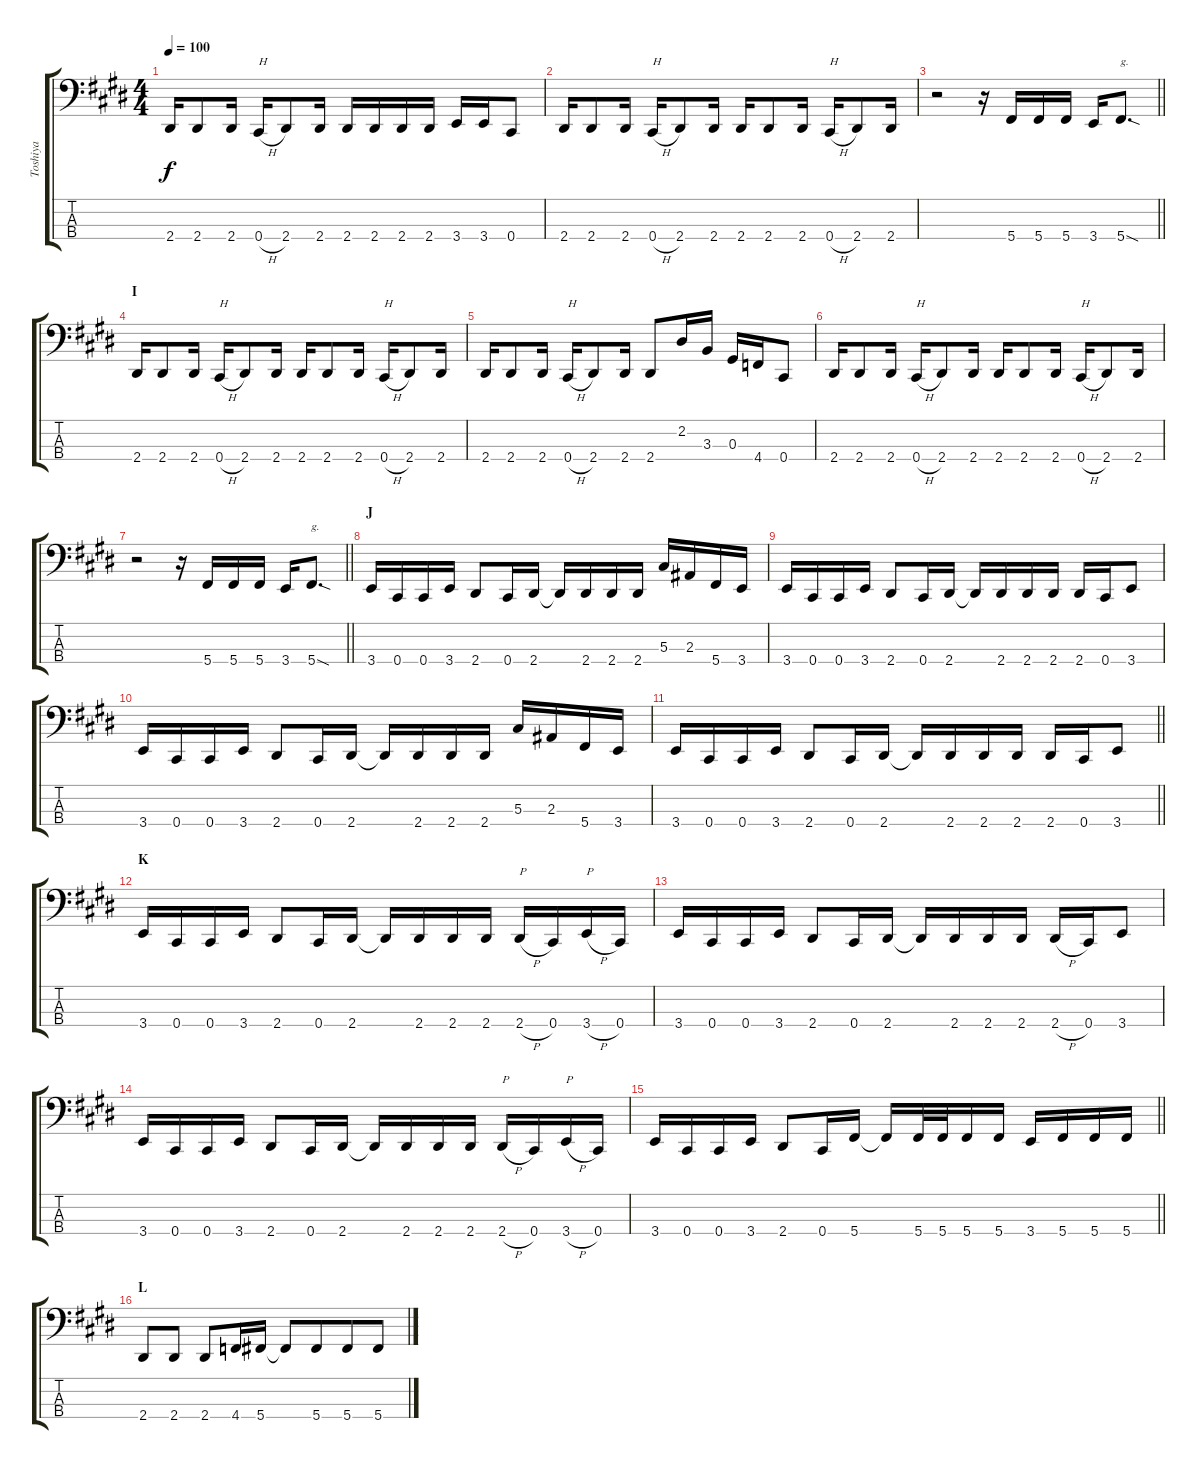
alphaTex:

\track ("Toshiya" "Toshiya") {instrument electricbasspick}
\staff {score tabs}
\tuning (Gb2 Db2 Ab1 Db1) {hide}
\ts (4 4)
\tempo 100
\clef f4
\ks c#minor
2.4.16{dy f} 2.4.8 2.4.16 0.4{h}.16{txt "H"} 2.4.8 2.4.16 2.4.16 2.4.16 2.4.16 2.4.16 3.4.16 3.4.16 0.4.8 |
2.4.16 2.4.8 2.4.16 0.4{h}.16{txt "H"} 2.4.8 2.4.16 2.4.16 2.4.8 2.4.16 0.4{h}.16{txt "H"} 2.4.8 2.4.16 |
\barLineRight lightlight
r.2 r.16 5.4.16 5.4.16 5.4.16 3.4.16 5.4{sod}.8{d txt "g."} |
\section ("" "I")
2.4.16 2.4.8 2.4.16 0.4{h}.16{txt "H"} 2.4.8 2.4.16 2.4.16 2.4.8 2.4.16 0.4{h}.16{txt "H"} 2.4.8 2.4.16 |
2.4.16 2.4.8 2.4.16 0.4{h}.16{txt "H"} 2.4.8 2.4.16 2.4.8 2.2.16 3.3.16 0.3.16 4.4.16 0.4.8 |
2.4.16 2.4.8 2.4.16 0.4{h}.16{txt "H"} 2.4.8 2.4.16 2.4.16 2.4.8 2.4.16 0.4{h}.16{txt "H"} 2.4.8 2.4.16 |
\barLineRight lightlight
r.2 r.16 5.4.16 5.4.16 5.4.16 3.4.16 5.4{sod}.8{d txt "g."} |
\section ("" "J")
3.4.16 0.4.16 0.4.16 3.4.16 2.4.8 0.4.16 2.4.16 2.4{t}.16 2.4.16 2.4.16 2.4.16 5.3.16 2.3.16 5.4.16 3.4.16 |
3.4.16 0.4.16 0.4.16 3.4.16 2.4.8 0.4.16 2.4.16 2.4{t}.16 2.4.16 2.4.16 2.4.16 2.4.16 0.4.16 3.4.8 |
3.4.16 0.4.16 0.4.16 3.4.16 2.4.8 0.4.16 2.4.16 2.4{t}.16 2.4.16 2.4.16 2.4.16 5.3.16 2.3.16 5.4.16 3.4.16 |
\barLineRight lightlight
3.4.16 0.4.16 0.4.16 3.4.16 2.4.8 0.4.16 2.4.16 2.4{t}.16 2.4.16 2.4.16 2.4.16 2.4.16 0.4.16 3.4.8 |
\section ("" "K")
3.4.16 0.4.16 0.4.16 3.4.16 2.4.8 0.4.16 2.4.16 2.4{t}.16 2.4.16 2.4.16 2.4.16 2.4{h}.16{txt "P"} 0.4.16 3.4{h}.16{txt "P"} 0.4.16 |
3.4.16 0.4.16 0.4.16 3.4.16 2.4.8 0.4.16 2.4.16 2.4{t}.16 2.4.16 2.4.16 2.4.16 2.4{h}.16 0.4.16 3.4.8 |
3.4.16 0.4.16 0.4.16 3.4.16 2.4.8 0.4.16 2.4.16 2.4{t}.16 2.4.16 2.4.16 2.4.16 2.4{h}.16{txt "P"} 0.4.16 3.4{h}.16{txt "P"} 0.4.16 |
\barLineRight lightlight
3.4.16 0.4.16 0.4.16 3.4.16 2.4.8 0.4.16 5.4.16 5.4{t}.16 5.4.32 5.4.32{beam splitsecondary} 5.4.16 5.4.16 3.4.16 5.4.16 5.4.16 5.4.16 |
\section ("" "L")
2.4.8 2.4.8 2.4.8 4.4.16 5.4.16 5.4{t}.8 5.4.8{beam merge} 5.4.8 5.4.8
